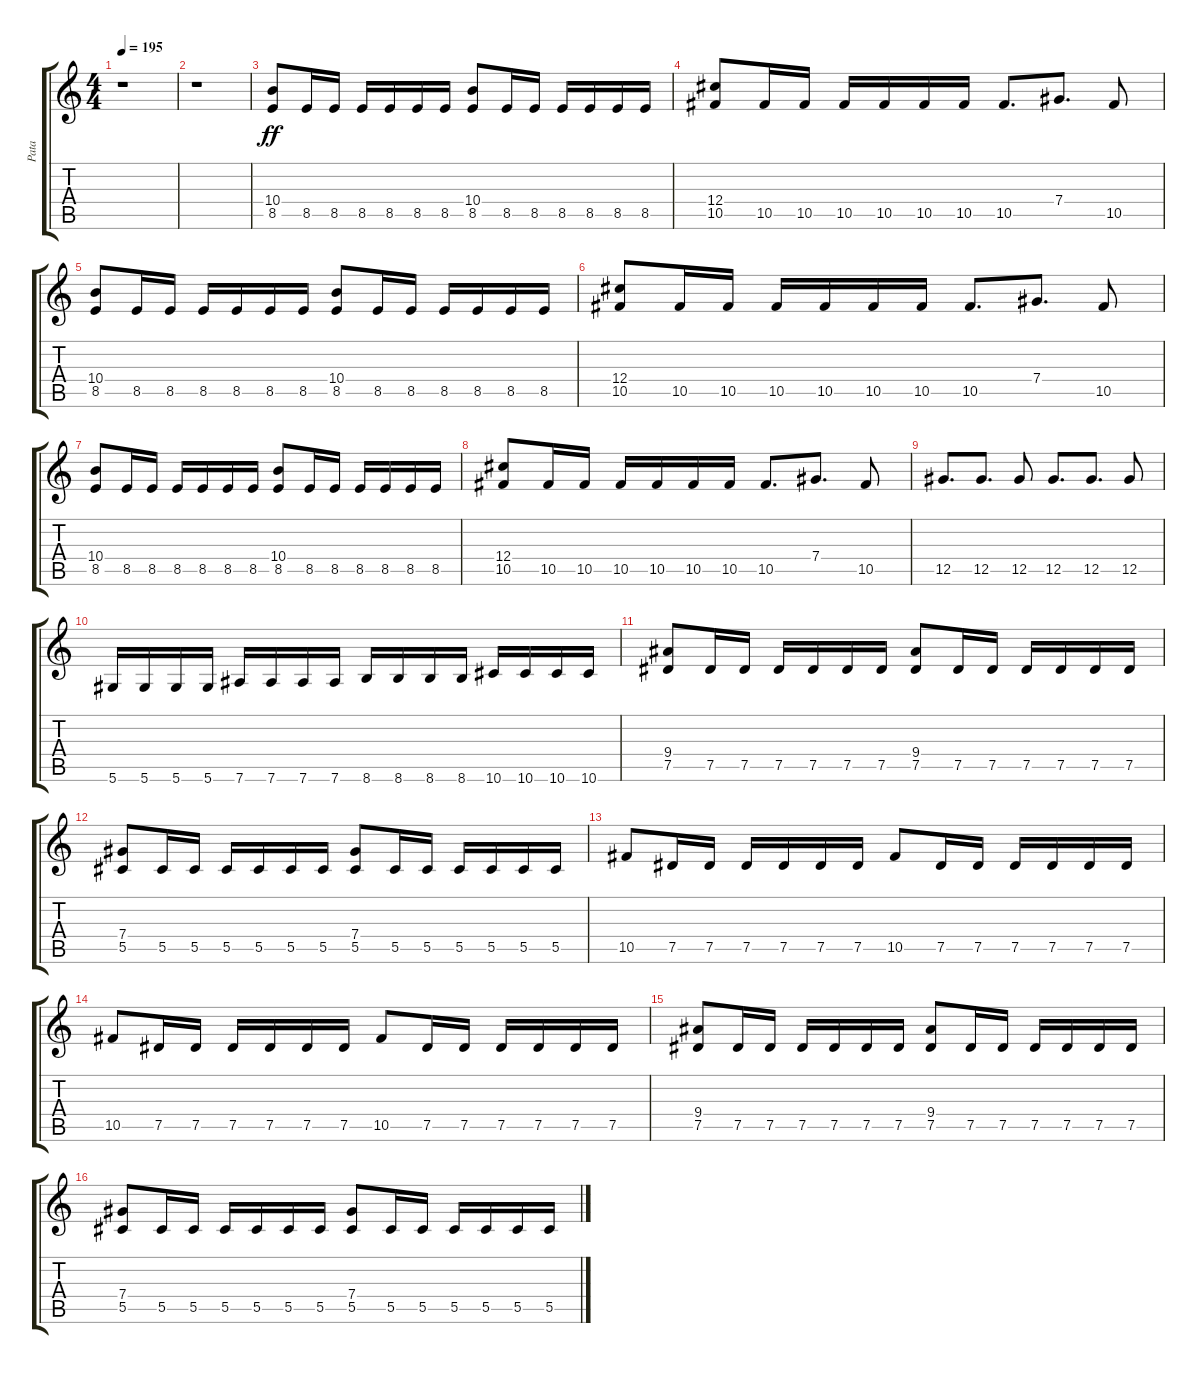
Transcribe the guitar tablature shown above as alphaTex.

\track ("Pata" "Pata") {instrument distortionguitar}
\staff {score tabs}
\tuning (Eb4 Bb3 Gb3 Db3 Ab2 Eb2) {hide}
\ts (4 4)
\tempo 195
\clef g2
\ks c
r.1{dy ff} |
r.1 |
(10.4 8.5).8{volume 13} 8.5.16 8.5.16 8.5.16 8.5.16 8.5.16 8.5.16 (10.4 8.5).8 8.5.16 8.5.16 8.5.16 8.5.16 8.5.16 8.5.16 |
(12.4 10.5).8 10.5.16 10.5.16 10.5.16 10.5.16 10.5.16 10.5.16 10.5.8{d} 7.4.8{d} 10.5.8 |
(10.4 8.5).8 8.5.16 8.5.16 8.5.16 8.5.16 8.5.16 8.5.16 (10.4 8.5).8 8.5.16 8.5.16 8.5.16 8.5.16 8.5.16 8.5.16 |
(12.4 10.5).8 10.5.16 10.5.16 10.5.16 10.5.16 10.5.16 10.5.16 10.5.8{d} 7.4.8{d} 10.5.8 |
(10.4 8.5).8 8.5.16 8.5.16 8.5.16 8.5.16 8.5.16 8.5.16 (10.4 8.5).8 8.5.16 8.5.16 8.5.16 8.5.16 8.5.16 8.5.16 |
(12.4 10.5).8 10.5.16 10.5.16 10.5.16 10.5.16 10.5.16 10.5.16 10.5.8{d} 7.4.8{d} 10.5.8 |
12.5.8{d} 12.5.8{d} 12.5.8 12.5.8{d} 12.5.8{d} 12.5.8 |
5.6.16 5.6.16 5.6.16 5.6.16 7.6.16 7.6.16 7.6.16 7.6.16 8.6.16 8.6.16 8.6.16 8.6.16 10.6.16 10.6.16 10.6.16 10.6.16 |
(9.4 7.5).8{volume 15 balance 6} 7.5.16 7.5.16 7.5.16 7.5.16 7.5.16 7.5.16 (9.4 7.5).8 7.5.16 7.5.16 7.5.16 7.5.16 7.5.16 7.5.16 |
(7.4 5.5).8 5.5.16 5.5.16 5.5.16 5.5.16 5.5.16 5.5.16 (7.4 5.5).8 5.5.16 5.5.16 5.5.16 5.5.16 5.5.16 5.5.16 |
10.5.8 7.5.16 7.5.16 7.5.16 7.5.16 7.5.16 7.5.16 10.5.8 7.5.16 7.5.16 7.5.16 7.5.16 7.5.16 7.5.16 |
10.5.8 7.5.16 7.5.16 7.5.16 7.5.16 7.5.16 7.5.16 10.5.8 7.5.16 7.5.16 7.5.16 7.5.16 7.5.16 7.5.16 |
(9.4 7.5).8 7.5.16 7.5.16 7.5.16 7.5.16 7.5.16 7.5.16 (9.4 7.5).8 7.5.16 7.5.16 7.5.16 7.5.16 7.5.16 7.5.16 |
(7.4 5.5).8 5.5.16 5.5.16 5.5.16 5.5.16 5.5.16 5.5.16 (7.4 5.5).8 5.5.16 5.5.16 5.5.16 5.5.16 5.5.16 5.5.16
